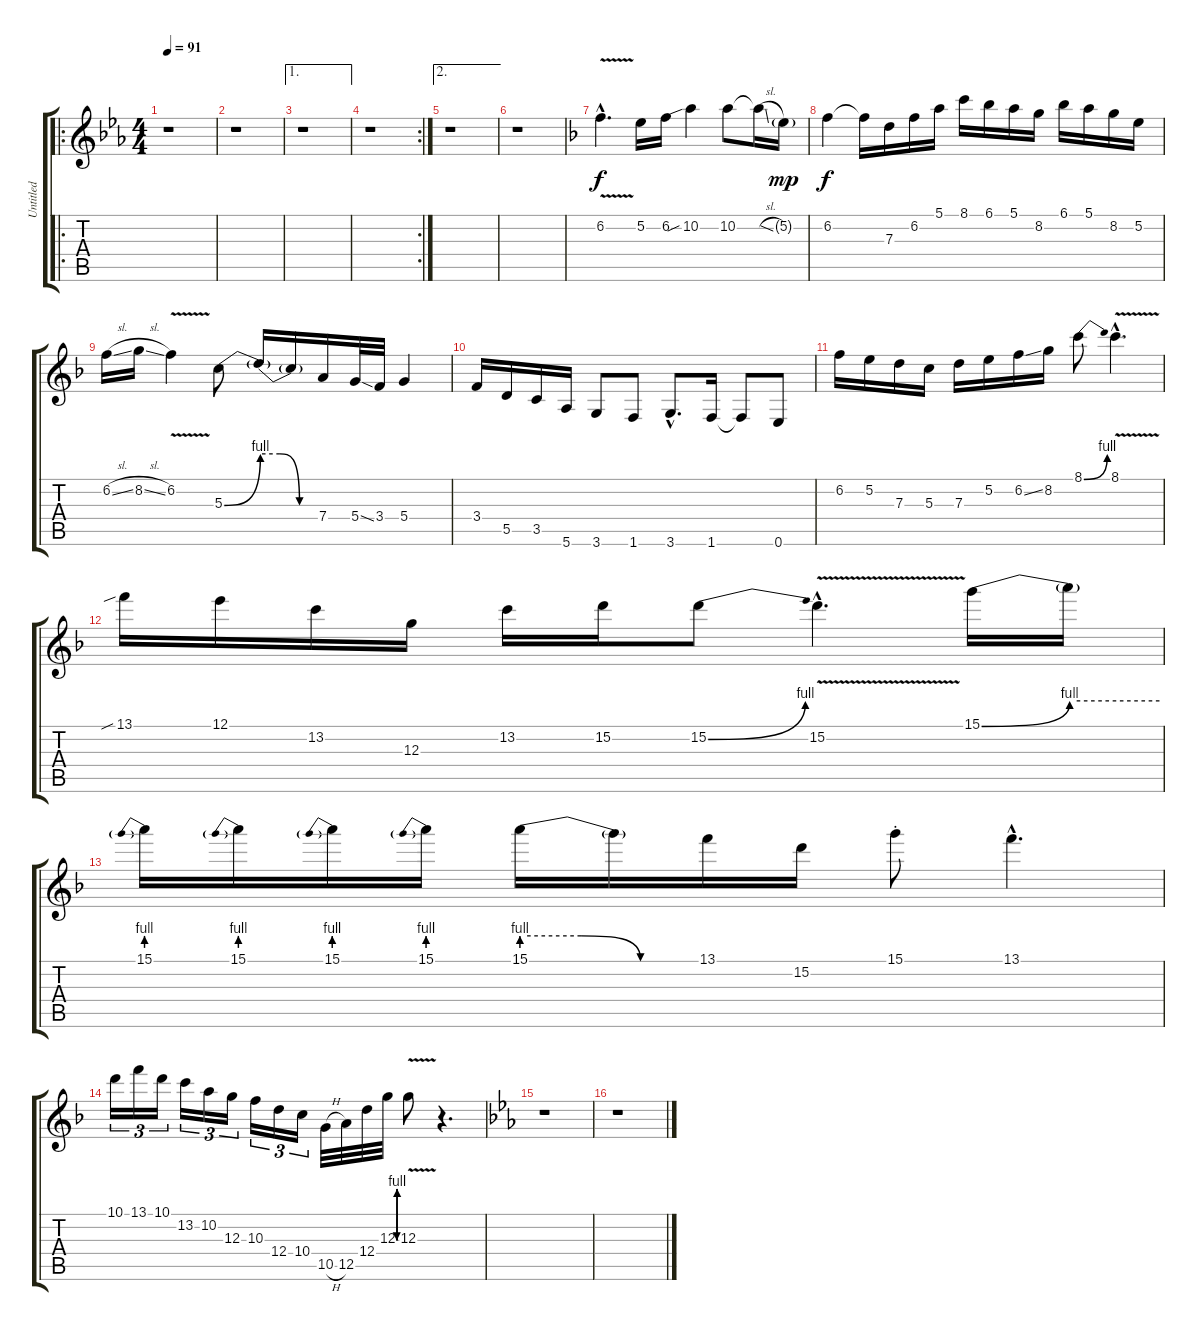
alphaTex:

\track ("Untitled" "Untitled") {instrument distortionguitar}
\staff {score tabs}
\tuning (E4 B3 G3 D3 A2 E2) {hide}
\ro
\ts (4 4)
\tempo 91
\clef g2
\ks eb
r.1{dy f} |
r.1 |
\ae 1
r.1 |
\rc 2
r.1 |
\ae 2
r.1 |
r.1 |
\ks f
6.2{v hac}.4{d} 5.2.16 6.2.16 10.2{sib}.4 10.2.8 10.2{sl t}.16 5.2{g}.16{dy mp} |
6.2.4{dy f} 6.2{t}.16 7.3.16 6.2.16 5.1.16 8.1.16 6.1.16 5.1.16 8.2.16 6.1.16 5.1.16 8.2.16 5.2.16 |
6.2{sl}.16 8.2{sl}.16 6.2{v}.4 5.3{be (bend 0 0 60 4)}.8 5.3{be (custom 0 4 20 4 40 0 60 0) t}.16 5.3{t}.16 7.4.16 5.4{ss}.32 3.4.32 5.4.4 |
3.4.16 5.5.16 3.5.16 5.6.16 3.6.8 1.6.8 3.6{hac}.8{d} 1.6.16 1.6{t}.8 0.6.8 |
6.2.16 5.2.16 7.3.16 5.3.16 7.3.16 5.2.16 6.2{ss}.16 8.2.16 8.1{be (bend 0 0 60 4)}.8 8.1{v hac}.4{d} |
13.1{sib}.16 12.1.16 13.2.16 12.3.16 13.2.16 15.2.16 15.2{be (bend 0 0 60 4)}.8 15.2{v hac}.4{d} 15.1{be (bend 0 0 60 4)}.16 15.1{be (hold 0 4 60 4) t}.16 |
15.1{be (prebend 0 4 60 4)}.16 15.1{be (prebend 0 4 60 4)}.16 15.1{be (prebend 0 4 60 4)}.16 15.1{be (prebend 0 4 60 4)}.16 15.1{be (custom 0 4 20 4 40 0 60 0)}.16 15.1{t}.16 13.1.16 15.2.16 15.1{st}.8 13.1{hac}.4{d} |
10.1.16{tu (3 2)} 13.1.16{tu (3 2)} 10.1.16{tu (3 2)} 13.2.16{tu (3 2)} 10.2.16{tu (3 2)} 12.3.16{tu (3 2)} 10.3.16{tu (3 2)} 12.4.16{tu (3 2)} 10.4.16{tu (3 2)} 10.5{h}.32 12.5.32 12.4.32 12.3{be (custom 0 0 10 4 25 4 40 0 60 0)}.32 12.3{v}.8 r.4{d} |
\ks eb
r.1 |
r.1
